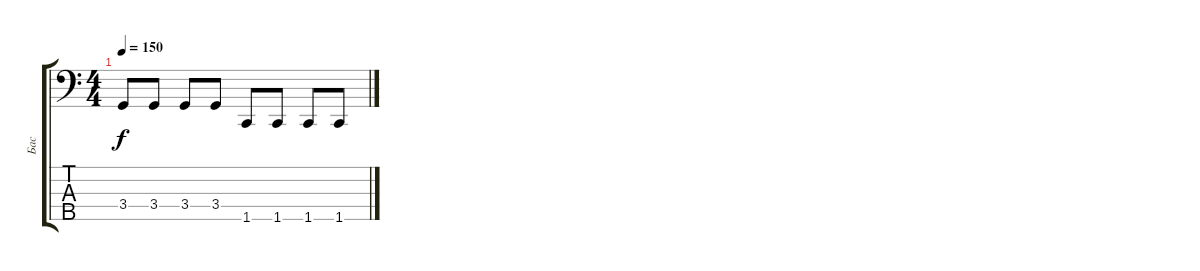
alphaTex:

\track ("Бас" "Бас") {instrument electricbassfinger}
\staff {score tabs}
\tuning (G2 D2 A1 E1 B0) {hide}
\ts (4 4)
\tempo 150
\clef f4
\ks c
3.4.8{dy f} 3.4.8 3.4.8 3.4.8 1.5.8 1.5.8 1.5.8 1.5.8
